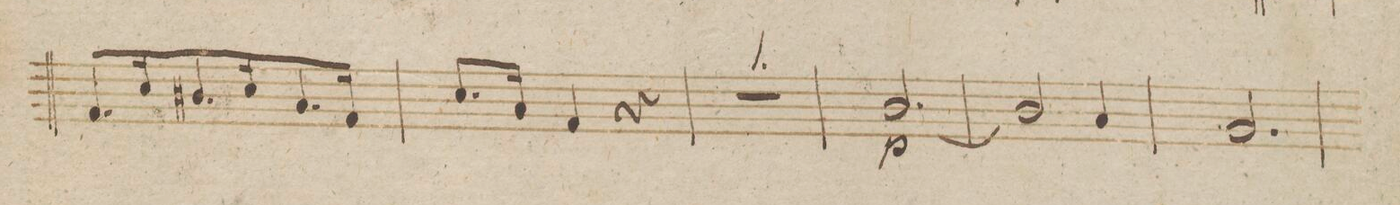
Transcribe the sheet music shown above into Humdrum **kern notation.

**kern	**dynam
*I"Viola.	*
*clefC3	*
*k[b-]	*
*met(c)	*
*M3/4	*
8.G/L	.
16d/K	.
8.c#X/	.
16d/K	.
8.B-/	.
16G/Jk	.
=18	=18
8.d/L	.
16B-/Jk	.
4G/	.
4r	.
=19	=19
2.r	.
=20	=20
[2.c/	p
=21	=21
2c/]	.
4B-/	.
=22	=22
2.A/	.
=23	=23
*-	*-
